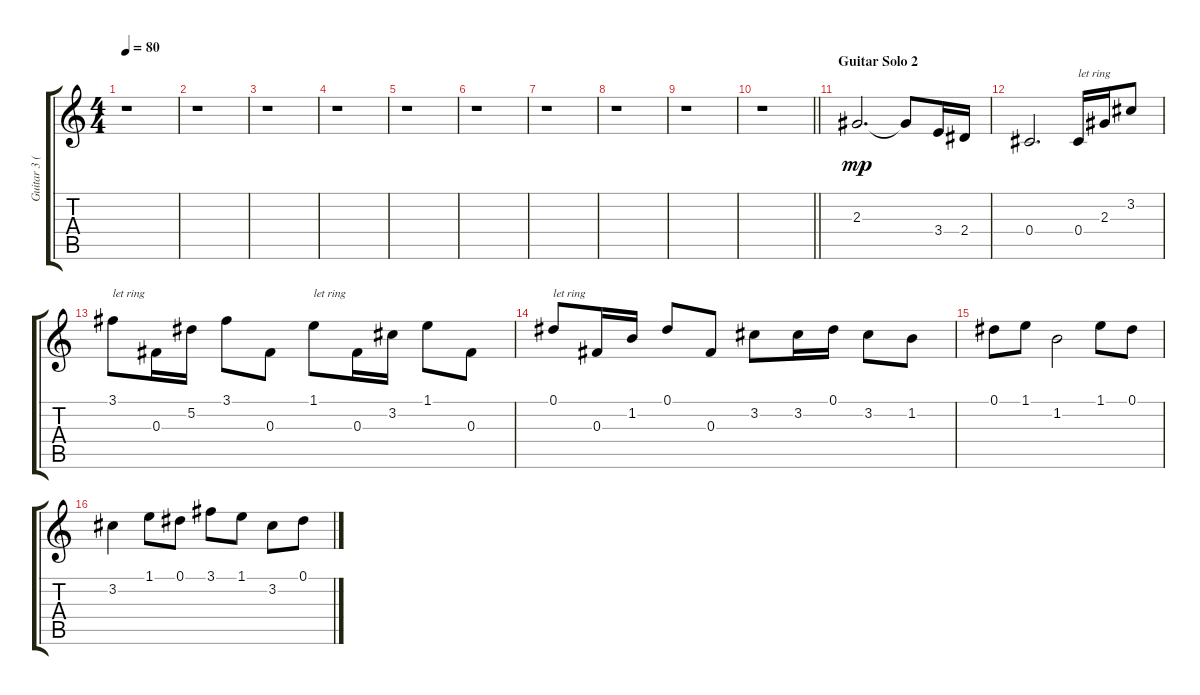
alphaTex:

\track ("Guitar 3 (Slash)" "Guitar 3 (") {instrument acousticguitarsteel}
\staff {score tabs}
\tuning (Eb4 Bb3 Gb3 Db3 Ab2 Eb2) {hide}
\ts (4 4)
\tempo 80
\clef g2
\ks c
r.1{dy mp} |
r.1 |
r.1 |
r.1 |
r.1 |
r.1 |
r.1 |
r.1 |
r.1 |
\barLineRight lightlight
r.1 |
\section ("" "Guitar Solo 2")
2.3.2{d} 2.3{t}.8 3.4.16 2.4.16 |
0.4.2{d} 0.4.16{txt "let ring"} 2.3.16 3.2.8 |
3.1.8{txt "let ring"} 0.3.16 5.2.16 3.1.8 0.3.8 1.1.8{txt "let ring"} 0.3.16 3.2.16 1.1.8 0.3.8 |
0.1.8{txt "let ring"} 0.3.16 1.2.16 0.1.8 0.3.8 3.2.8 3.2.16 0.1.16 3.2.8 1.2.8 |
0.1.8 1.1.8 1.2.2 1.1.8 0.1.8 |
3.2.4 1.1.8 0.1.8 3.1.8 1.1.8 3.2.8 0.1.8
